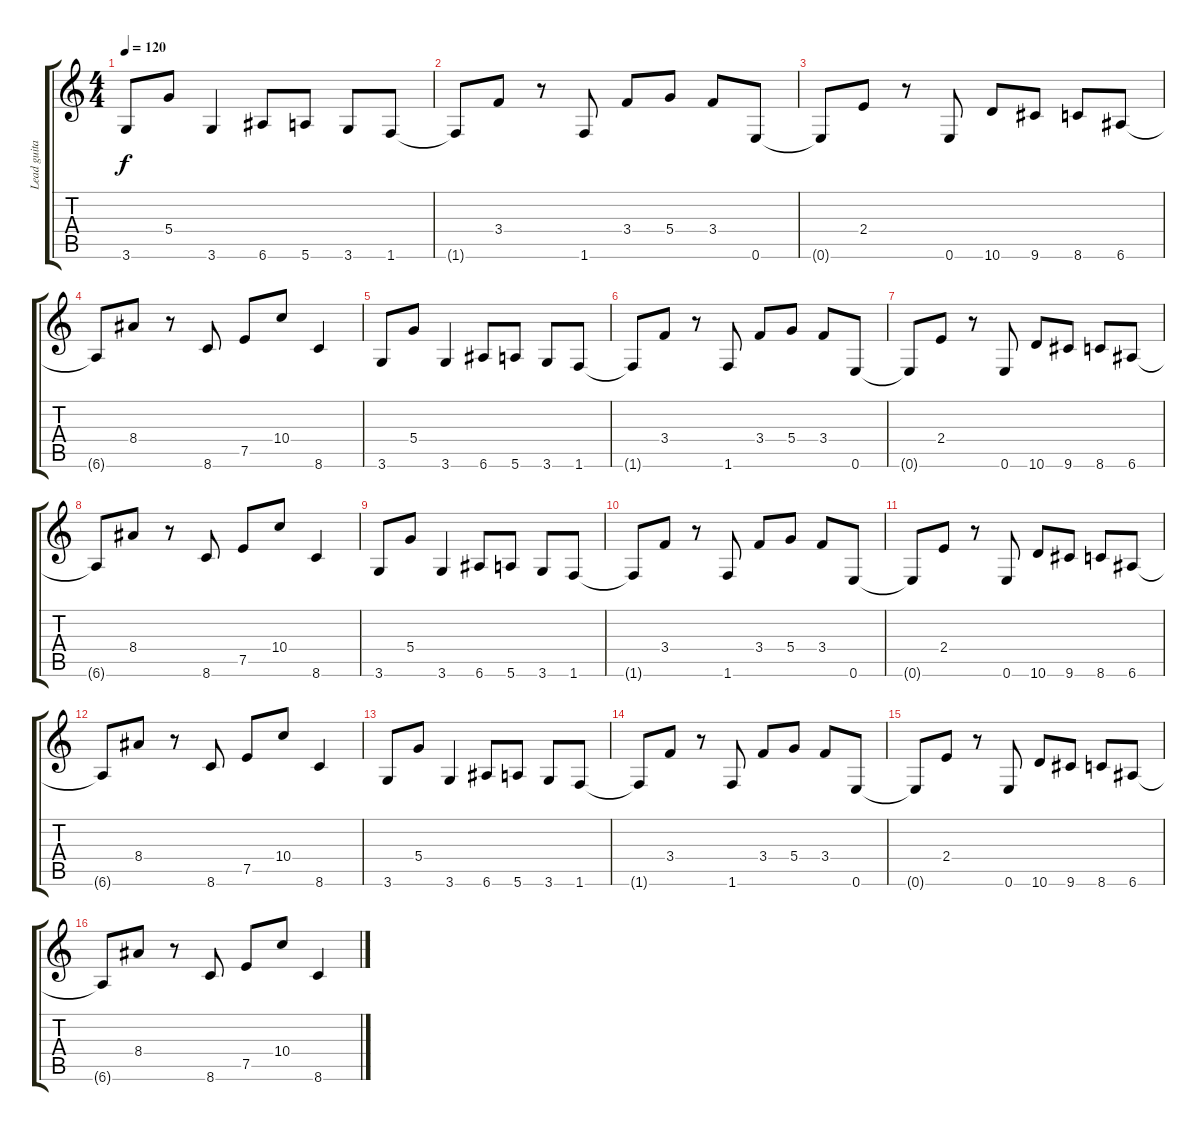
\track ("Lead guitar" "Lead guita") {instrument distortionguitar}
\staff {score tabs}
\tuning (E4 B3 G3 D3 A2 E2) {hide}
\ts (4 4)
\tempo 120
\clef g2
\ks c
3.6.8{dy f} 5.4.8 3.6.4 6.6.8 5.6.8 3.6.8 1.6.8 |
1.6{t}.8 3.4.8 r.8 1.6.8 3.4.8 5.4.8 3.4.8 0.6.8 |
0.6{t}.8 2.4.8 r.8 0.6.8 10.6.8 9.6.8 8.6.8 6.6.8 |
6.6{t}.8 8.4.8 r.8 8.6.8 7.5.8 10.4.8 8.6.4 |
3.6.8 5.4.8 3.6.4 6.6.8 5.6.8 3.6.8 1.6.8 |
1.6{t}.8 3.4.8 r.8 1.6.8 3.4.8 5.4.8 3.4.8 0.6.8 |
0.6{t}.8 2.4.8 r.8 0.6.8 10.6.8 9.6.8 8.6.8 6.6.8 |
6.6{t}.8 8.4.8 r.8 8.6.8 7.5.8 10.4.8 8.6.4 |
3.6.8 5.4.8 3.6.4 6.6.8 5.6.8 3.6.8 1.6.8 |
1.6{t}.8 3.4.8 r.8 1.6.8 3.4.8 5.4.8 3.4.8 0.6.8 |
0.6{t}.8 2.4.8 r.8 0.6.8 10.6.8 9.6.8 8.6.8 6.6.8 |
6.6{t}.8 8.4.8 r.8 8.6.8 7.5.8 10.4.8 8.6.4 |
3.6.8 5.4.8 3.6.4 6.6.8 5.6.8 3.6.8 1.6.8 |
1.6{t}.8 3.4.8 r.8 1.6.8 3.4.8 5.4.8 3.4.8 0.6.8 |
0.6{t}.8 2.4.8 r.8 0.6.8 10.6.8 9.6.8 8.6.8 6.6.8 |
6.6{t}.8 8.4.8 r.8 8.6.8 7.5.8 10.4.8 8.6.4
